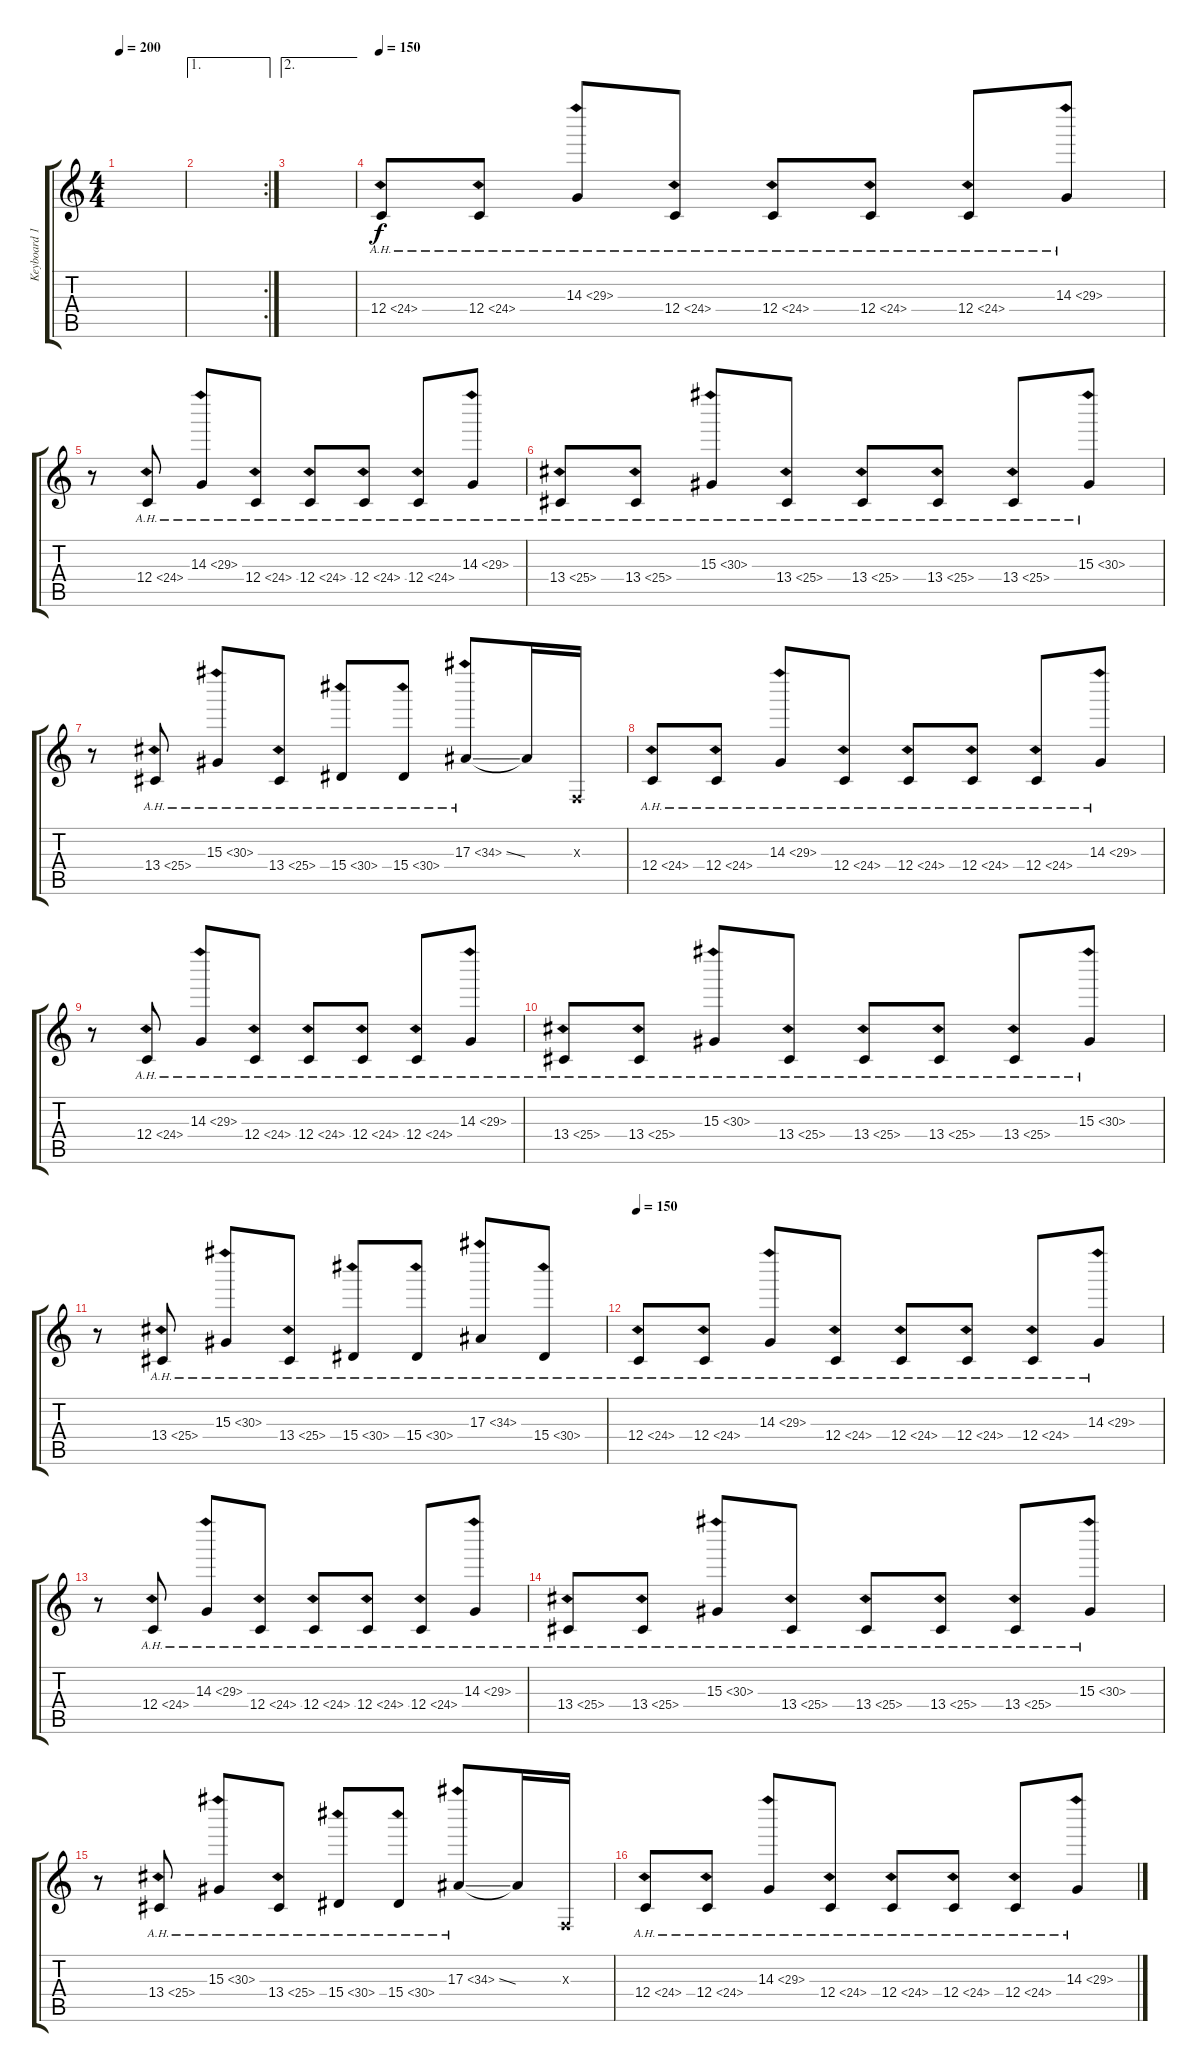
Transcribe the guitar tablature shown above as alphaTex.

\track ("Keyboard 1" "Keyboard 1") {instrument percussiveorgan}
\staff {score tabs}
\tuning (D4 A3 F3 C3 G2 C2) {hide}
\ts (4 4)
\tempo 200
\clef g2
\ks c
|
\ae 1
\rc 2
|
\ae 2
|
\tempo 150
12.4{ah 12}.8 12.4{ah 12}.8 14.3{ah 15}.8 12.4{ah 12}.8 12.4{ah 12}.8 12.4{ah 12}.8 12.4{ah 12}.8 14.3{ah 15}.8 |
r.8 12.4{ah 12}.8 14.3{ah 15}.8 12.4{ah 12}.8 12.4{ah 12}.8 12.4{ah 12}.8 12.4{ah 12}.8 14.3{ah 15}.8 |
13.4{ah 12}.8 13.4{ah 12}.8 15.3{ah 15}.8 13.4{ah 12}.8 13.4{ah 12}.8 13.4{ah 12}.8 13.4{ah 12}.8 15.3{ah 15}.8 |
r.8 13.4{ah 12}.8 15.3{ah 15}.8 13.4{ah 12}.8 15.4{ah 15}.8 15.4{ah 15}.8 17.3{ah 17 ss}.8 17.3{t}.16 0.3{x}.16 |
12.4{ah 12}.8 12.4{ah 12}.8 14.3{ah 15}.8 12.4{ah 12}.8 12.4{ah 12}.8 12.4{ah 12}.8 12.4{ah 12}.8 14.3{ah 15}.8 |
r.8 12.4{ah 12}.8 14.3{ah 15}.8 12.4{ah 12}.8 12.4{ah 12}.8 12.4{ah 12}.8 12.4{ah 12}.8 14.3{ah 15}.8 |
13.4{ah 12}.8 13.4{ah 12}.8 15.3{ah 15}.8 13.4{ah 12}.8 13.4{ah 12}.8 13.4{ah 12}.8 13.4{ah 12}.8 15.3{ah 15}.8 |
r.8 13.4{ah 12}.8 15.3{ah 15}.8 13.4{ah 12}.8 15.4{ah 15}.8 15.4{ah 15}.8 17.3{ah 17}.8 15.4{ah 15}.8 |
\tempo 150
12.4{ah 12}.8 12.4{ah 12}.8 14.3{ah 15}.8 12.4{ah 12}.8 12.4{ah 12}.8 12.4{ah 12}.8 12.4{ah 12}.8 14.3{ah 15}.8 |
r.8 12.4{ah 12}.8 14.3{ah 15}.8 12.4{ah 12}.8 12.4{ah 12}.8 12.4{ah 12}.8 12.4{ah 12}.8 14.3{ah 15}.8 |
13.4{ah 12}.8 13.4{ah 12}.8 15.3{ah 15}.8 13.4{ah 12}.8 13.4{ah 12}.8 13.4{ah 12}.8 13.4{ah 12}.8 15.3{ah 15}.8 |
r.8 13.4{ah 12}.8 15.3{ah 15}.8 13.4{ah 12}.8 15.4{ah 15}.8 15.4{ah 15}.8 17.3{ah 17 ss}.8 17.3{t}.16 0.3{x}.16 |
12.4{ah 12}.8 12.4{ah 12}.8 14.3{ah 15}.8 12.4{ah 12}.8 12.4{ah 12}.8 12.4{ah 12}.8 12.4{ah 12}.8 14.3{ah 15}.8
